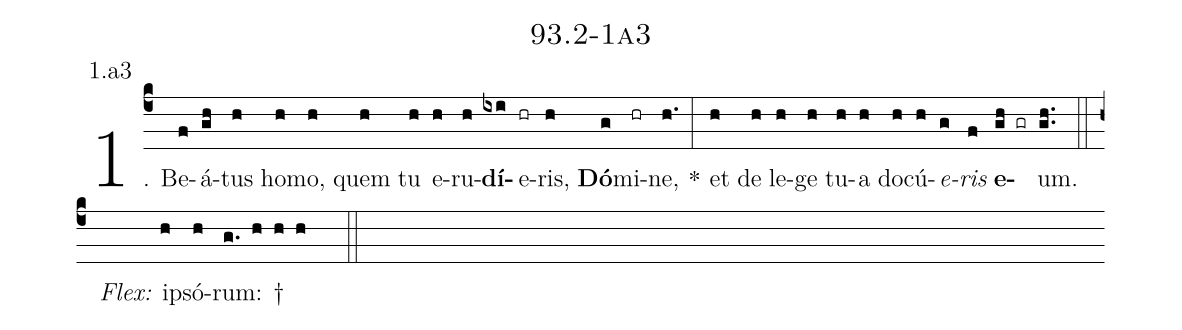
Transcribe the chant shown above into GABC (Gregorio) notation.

name: 93.2-1a3;
annotation: 1.a3;
%%
(c4)1. Be(f)á(gh)tus(h) ho(h)mo,(h) quem(h) tu(h) e(h)ru(h)<b>dí</b>(ixi)e(hr)ris,(h) <b>Dó</b>(g)mi(hr)ne,(h.) *(:) et(h) de(h) le(h)ge(h) tu(h)a(h) do(h)cú(h)<i>e</i>(g)<i>ris</i>(f) <b>e</b>(gh gr)um.(gh..) (::)
<i>Flex:</i>()  ip(h)só(h)rum: †(g. h h h  ::)

%E(h) u(h) o(g) u(f) a(gh) e.(gh..) (::)
